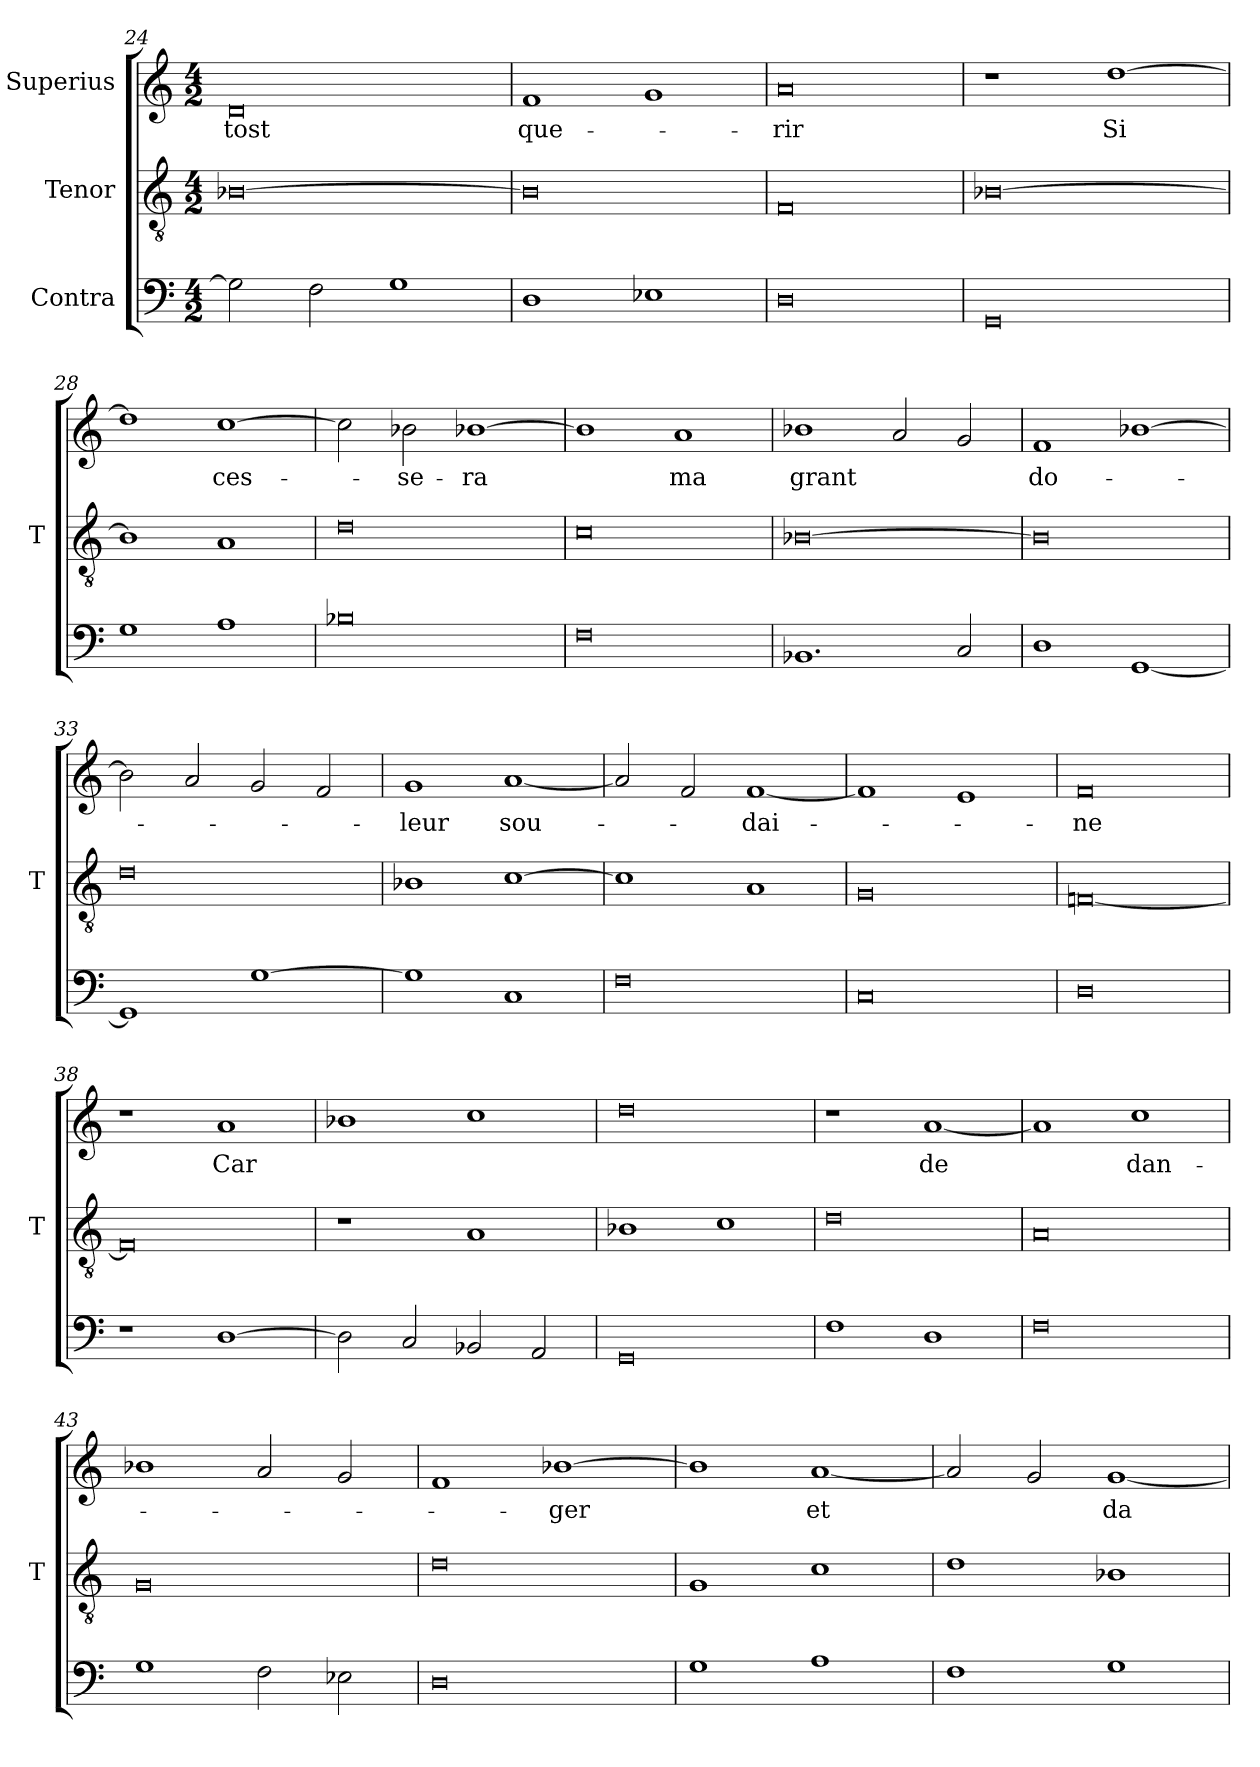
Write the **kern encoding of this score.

**kern	**kern	**kern	**text
*part3	*part2	*part1	*part1
*staff3	*staff2	*staff1	*staff1
*I"Contra	*I"Tenor	*I"Superius	*
*	*I'T	*	*
*clefF4	*clefGv2	*clefG2	*
*M4/2	*M4/2	*M4/2	*
=24	=24	=24	=24
2G]	[0B-X	0d	-tost
2F	.	.	.
1G	.	.	.
=25	=25	=25	=25
1D	0B-]	1f	que-
1E-X	.	1g	.
=26	=26	=26	=26
0D	0F	0a	-rir
=27	=27	=27	=27
0GG	[0B-X	1r	.
.	.	[1dd	-Si
=28	=28	=28	=28
1G	1B-]	1dd]	.
1A	1A	[1cc	ces-
=29	=29	=29	=29
0B-X	0d	2cc]	.
.	.	2b-X	-se-
.	.	[1b-X	-ra
=30	=30	=30	=30
0F	0c	1b-]	.
.	.	1a	-ma
=31	=31	=31	=31
1.BB-X	[0B-X	1b-X	-grant
.	.	2a	.
2C	.	2g	.
=32	=32	=32	=32
1D	0B-]	1f	do-
[1GG	.	[1b-X	.
=33	=33	=33	=33
1GG]	0d	2b-]	.
.	.	2a	.
[1G	.	2g	.
.	.	2f	.
=34	=34	=34	=34
1G]	1B-X	1g	-leur
1C	[1c	[1a	sou-
=35	=35	=35	=35
0F	1c]	2a]	.
.	.	2f	.
.	1A	[1f	-dai-
=36	=36	=36	=36
0C	0G	1f]	.
.	.	1e	.
=37	=37	=37	=37
0D	[0Fn	0f	-ne
=38	=38	=38	=38
1r	0F]	1r	.
[1D	.	1a	-Car
=39	=39	=39	=39
2D]	1r	1b-X	.
2C	.	.	.
2BB-X	1A	1cc	.
2AA	.	.	.
=40	=40	=40	=40
0GG	1B-X	0dd	.
.	1c	.	.
=41	=41	=41	=41
1F	0d	1r	.
1D	.	[1a	-de
=42	=42	=42	=42
0F	0A	1a]	.
.	.	1cc	dan-
=43	=43	=43	=43
1G	0G	1b-X	.
2F	.	2a	.
2E-X	.	2g	.
=44	=44	=44	=44
0D	0d	1f	.
.	.	[1b-X	-ger
=45	=45	=45	=45
1G	1G	1b-]	.
1A	1c	[1a	-et
=46	=46	=46	=46
1F	1d	2a]	.
.	.	2g	.
1G	1B-X	[1g	da-
=	=	=	=
*-	*-	*-	*-
